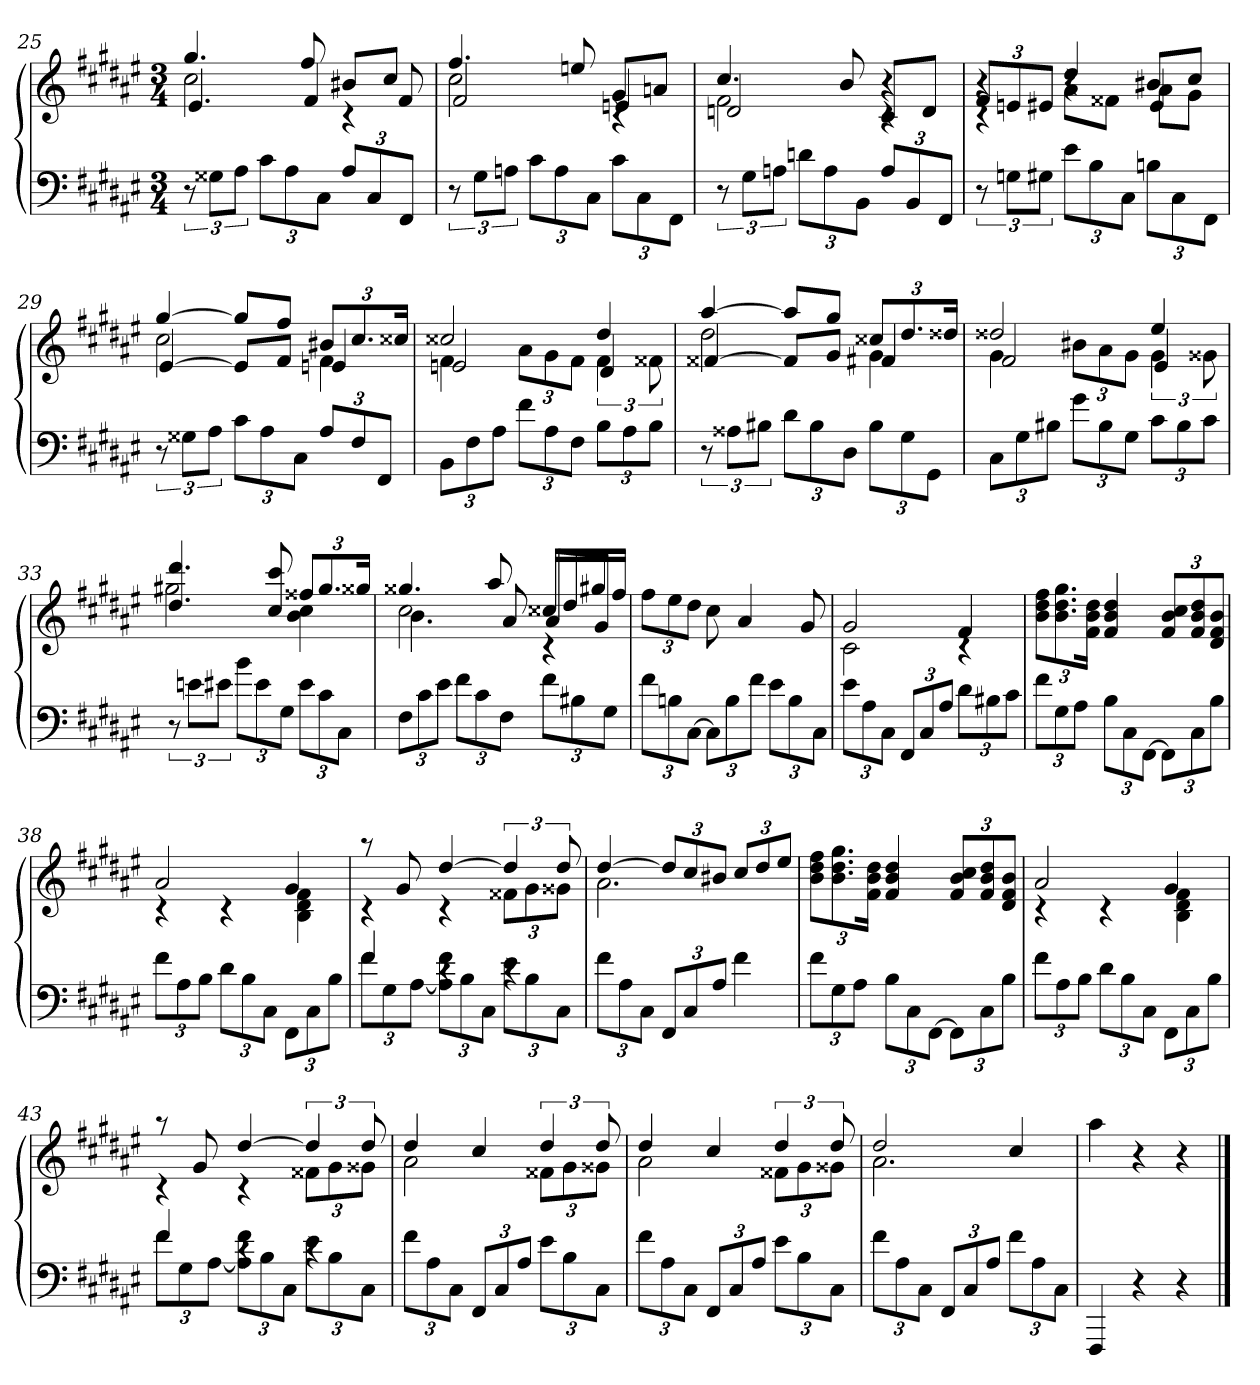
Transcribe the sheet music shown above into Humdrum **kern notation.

**kern	**kern
*part1	*part1
*staff2	*staff1
*clefF4	*clefG2
*k[f#c#g#d#a#e#]	*k[f#c#g#d#a#e#]
*F#:	*F#:
*M3/4	*M3/4
=25	=25
*	*^
*	*	*^
12r	4.gg#	2cc#	4.e#/
12G##XL	.	.	.
12A#J	.	.	.
12c#L	.	.	.
12A#	.	.	.
.	8ff#	.	4f#/
12C#J	.	.	.
12A#L	8b#XL	4rc	.
12C#	.	.	.
.	8cc#J	.	8f#/
12FF#J	.	.	.
=26	=26	=26	=26
12r	4.ff#	2cc#	2f#/
12G#L	.	.	.
12AnJ	.	.	.
12c#L	.	.	.
12A	.	.	.
.	8een	.	.
12C#J	.	.	.
12c#L	8g#L	4rc	4en/
12C#	.	.	.
.	8anJ	.	.
12FF#J	.	.	.
=27	=27	=27	=27
12r	4.cc#	2f#	2dn/
12G#L	.	.	.
12AnJ	.	.	.
12dnL	.	.	.
12A	.	.	.
.	8b	.	.
12BBJ	.	.	.
12AL	8c#L	4rc	4r
12BB	.	.	.
.	8dJ	.	.
12FF#J	.	.	.
=28	=28	=28	=28
12r	12f#L	4rc	4r
12GnL	12en	.	.
12G#XJ	12e#XJ	.	.
12e#L	4dd#	8a#L	4r
12B	.	.	.
.	.	8f##XJ	.
12C#J	.	.	.
12BnL	8b#XL	8a#L	4e#/
12C#	.	.	.
.	8cc#J	8g#J	.
12FF#J	.	.	.
=29	=29	=29	=29
12r	[4gg#	2cc#	[4e#/
12G##XL	.	.	.
12A#J	.	.	.
12c#L	8gg#L]	.	8e#/L]
12A#	.	.	.
.	8ff#J	.	8f#/J
12C#J	.	.	.
12A#L	12b#XL	4f#	4en/
12F#	12.cc#	.	.
12FF#J	.	.	.
.	24cc##XJk	.	.
=30	=30	=30	=30
12BBL	2cc##X	4f#	2en/
12F#	.	.	.
12A#J	.	.	.
12f#L	.	12a#L	.
12A#	.	12g#	.
12F#J	.	12f#J	.
12BL	4dd#	6f#	4d#/
12A#	.	.	.
12BJ	.	12f##X	.
=31	=31	=31	=31
12r	[4aa#	2dd#	[4f##X/
12A##XL	.	.	.
12B#XJ	.	.	.
12d#L	8aa#L]	.	8f##/L]
12B#	.	.	.
.	8gg#J	.	8g#/J
12D#J	.	.	.
12B#L	12cc##XL	4g#	4f#X/
12G#	12.dd#	.	.
12GG#J	.	.	.
.	24dd##XJk	.	.
=32	=32	=32	=32
12C#L	2dd##X	4g#	2f#/
12G#	.	.	.
12B#XJ	.	.	.
12g#L	.	12b#XL	.
12B#	.	12a#	.
12G#J	.	12g#J	.
12c#L	4ee#	6g#	4e#/
12B#	.	.	.
12c#J	.	12g##X	.
*	*	*v	*v
=33	=33	=33
12r	4.dd# 4.ddd#	2gg#X
12enL	.	.
12e#XJ	.	.
12bL	.	.
12e#	.	.
.	8cc# 8ccc#	.
12G#J	.	.
12e#L	12ff##XL	4b 4cc#
12c#	12.gg#	.
12C#J	.	.
.	24gg##XJk	.
=34	=34	=34
*	*	*^
12F#L	4.gg##X	2cc#	4.b\
12c#	.	.	.
12e#J	.	.	.
12f#L	.	.	.
12c#	.	.	.
.	8aa#	.	8a#/
12F#J	.	.	.
12f#L	16cc##XLL	4rc	8a#/L
.	16dd#	.	.
12B#X	.	.	.
.	16gg#X	.	8g#/J
12G#J	.	.	.
.	16ff#JJ	.	.
*	*v	*v	*v
=35	=35
12f#L	12ff#L
12Bn	12ee#
[12C#J	12dd#J
12C#L]	8cc#
12B	.
.	4a#
12f#J	.
12e#L	.
12B	.
.	8g#
12C#J	.
=36	=36
*	*^
12e#L	2g#	2c#
12A#	.	.
12C#J	.	.
12FF#L	.	.
12C#	.	.
12A#J	.	.
12d#L	4f#	4rc
12B#X	.	.
12c#J	.	.
*	*v	*v
=37	=37
12f#L	12b 12dd# 12ff#L
12G#	12.b 12.dd# 12.gg#
12A#J	.
.	24f# 24b 24dd#Jk
12BL	4f# 4b 4dd#
12C#	.
[12FF#J	.
12FF#L]	12f# 12b 12cc#L
12C#	12f# 12b 12dd#
12BJ	12d# 12f# 12bJ
=38	=38
*	*^
12f#L	2a#	4rc
12A#	.	.
12BJ	.	.
12d#L	.	4rc
12B	.	.
12C#J	.	.
12FF#L	4g#	4B 4d# 4f#
12C#	.	.
12BJ	.	.
=39	=39	=39
*^	*	*
4f#	12f#L	8raa	4rc
.	12G#	.	.
.	.	8g#	.
.	[12A#J	.	.
4rc	12A#] 12f#L	[4dd#	4rc
.	12B	.	.
.	12C#J	.	.
4rc	12e#L	6dd#]	12f##XL
.	12B	.	12g#
.	12C#J	12dd#	12g##XJ
*v	*v	*	*
=40	=40	=40
12f#L	[4dd#	2.a#
12A#	.	.
12C#J	.	.
12FF#L	12dd#L]	.
12C#	12cc#	.
12A#J	12b#XJ	.
4f#	12cc#L	.
.	12dd#	.
.	12ee#J	.
*	*v	*v
=41	=41
12f#L	12b 12dd# 12ff#L
12G#	12.b 12.dd# 12.gg#
12A#J	.
.	24f# 24b 24dd#Jk
12BL	4f# 4b 4dd#
12C#	.
[12FF#J	.
12FF#L]	12f# 12b 12cc#L
12C#	12f# 12b 12dd#
12BJ	12d# 12f# 12bJ
=42	=42
*	*^
12f#L	2a#	4rc
12A#	.	.
12BJ	.	.
12d#L	.	4rc
12B	.	.
12C#J	.	.
12FF#L	4g#	4B 4d# 4f#
12C#	.	.
12BJ	.	.
=43	=43	=43
*^	*	*
4f#	12f#L	8raa	4rc
.	12G#	.	.
.	.	8g#	.
.	[12A#J	.	.
4rc	12A#] 12f#L	[4dd#	4rc
.	12B	.	.
.	12C#J	.	.
4rc	12e#L	6dd#]	12f##XL
.	12B	.	12g#
.	12C#J	12dd#	12g##XJ
*v	*v	*	*
=44	=44	=44
12f#L	4dd#	2a#
12A#	.	.
12C#J	.	.
12FF#L	4cc#	.
12C#	.	.
12A#J	.	.
12e#L	6dd#	12f##XL
12B	.	12g#
12C#J	12dd#	12g##XJ
=45	=45	=45
12f#L	4dd#	2a#
12A#	.	.
12C#J	.	.
12FF#L	4cc#	.
12C#	.	.
12A#J	.	.
12e#L	6dd#	12f##XL
12B	.	12g#
12C#J	12dd#	12g##XJ
=46	=46	=46
12f#L	2dd#	2.a#
12A#	.	.
12C#J	.	.
12FF#L	.	.
12C#	.	.
12A#J	.	.
12f#L	4cc#	.
12A#	.	.
12C#J	.	.
*	*v	*v
=47	=47
4FFF#	4aa#
4r	4r
4r	4r
==	==
*-	*-
